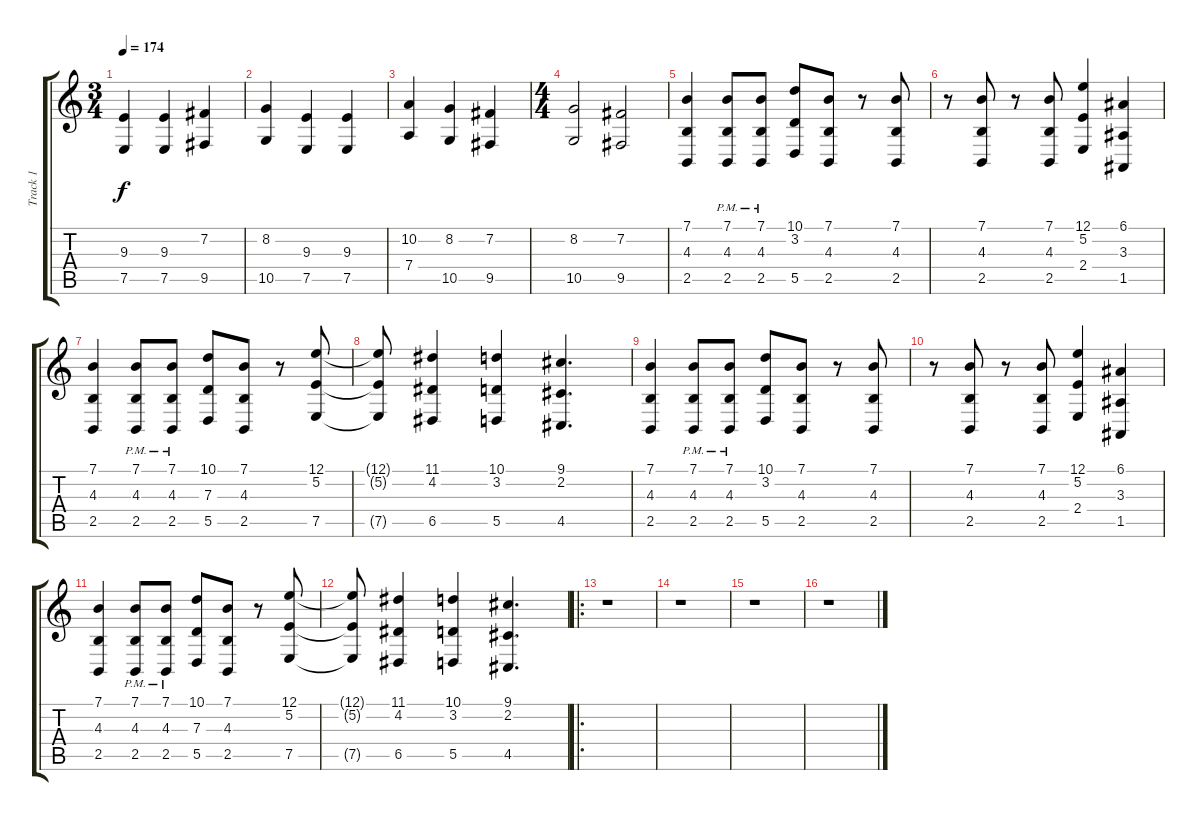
\track ("Track 1" "Track 1") {instrument stringensemble1}
\staff {score tabs}
\tuning (E4 B3 G3 D3 A2 E2) {hide}
\ts (3 4)
\tempo 174
\clef g2
\ks c
(9.3 7.5).4{dy f} (9.3 7.5).4 (7.2 9.5).4 |
(8.2 10.5).4 (9.3 7.5).4 (9.3 7.5).4 |
(10.2 7.4).4 (8.2 10.5).4 (7.2 9.5).4 |
\ts (4 4)
(8.2 10.5).2 (7.2 9.5).2 |
(7.1 4.3 2.5).4 (7.1 4.3 2.5{pm}).8 (7.1 4.3 2.5{pm}).8 (10.1 3.2 5.5).8 (7.1 4.3 2.5).8 r.8 (7.1 4.3 2.5).8 |
r.8 (7.1 4.3 2.5).8 r.8 (7.1 4.3 2.5).8 (12.1 5.2 2.4).4 (6.1 3.3 1.5).4 |
(7.1 4.3 2.5).4 (7.1 4.3 2.5{pm}).8 (7.1 4.3 2.5{pm}).8 (10.1 7.3 5.5).8 (7.1 4.3 2.5).8 r.8 (12.1 5.2 7.5).8 |
(12.1{t} 5.2{t} 7.5{t}).8 (11.1 4.2 6.5).4 (10.1 3.2 5.5).4 (9.1 2.2 4.5).4{d} |
(7.1 4.3 2.5).4 (7.1 4.3 2.5{pm}).8 (7.1 4.3 2.5{pm}).8 (10.1 3.2 5.5).8 (7.1 4.3 2.5).8 r.8 (7.1 4.3 2.5).8 |
r.8 (7.1 4.3 2.5).8 r.8 (7.1 4.3 2.5).8 (12.1 5.2 2.4).4 (6.1 3.3 1.5).4 |
(7.1 4.3 2.5).4 (7.1 4.3 2.5{pm}).8 (7.1 4.3 2.5{pm}).8 (10.1 7.3 5.5).8 (7.1 4.3 2.5).8 r.8 (12.1 5.2 7.5).8 |
(12.1{t} 5.2{t} 7.5{t}).8 (11.1 4.2 6.5).4 (10.1 3.2 5.5).4 (9.1 2.2 4.5).4{d} |
\ro
r.1 |
r.1 |
r.1 |
r.1
